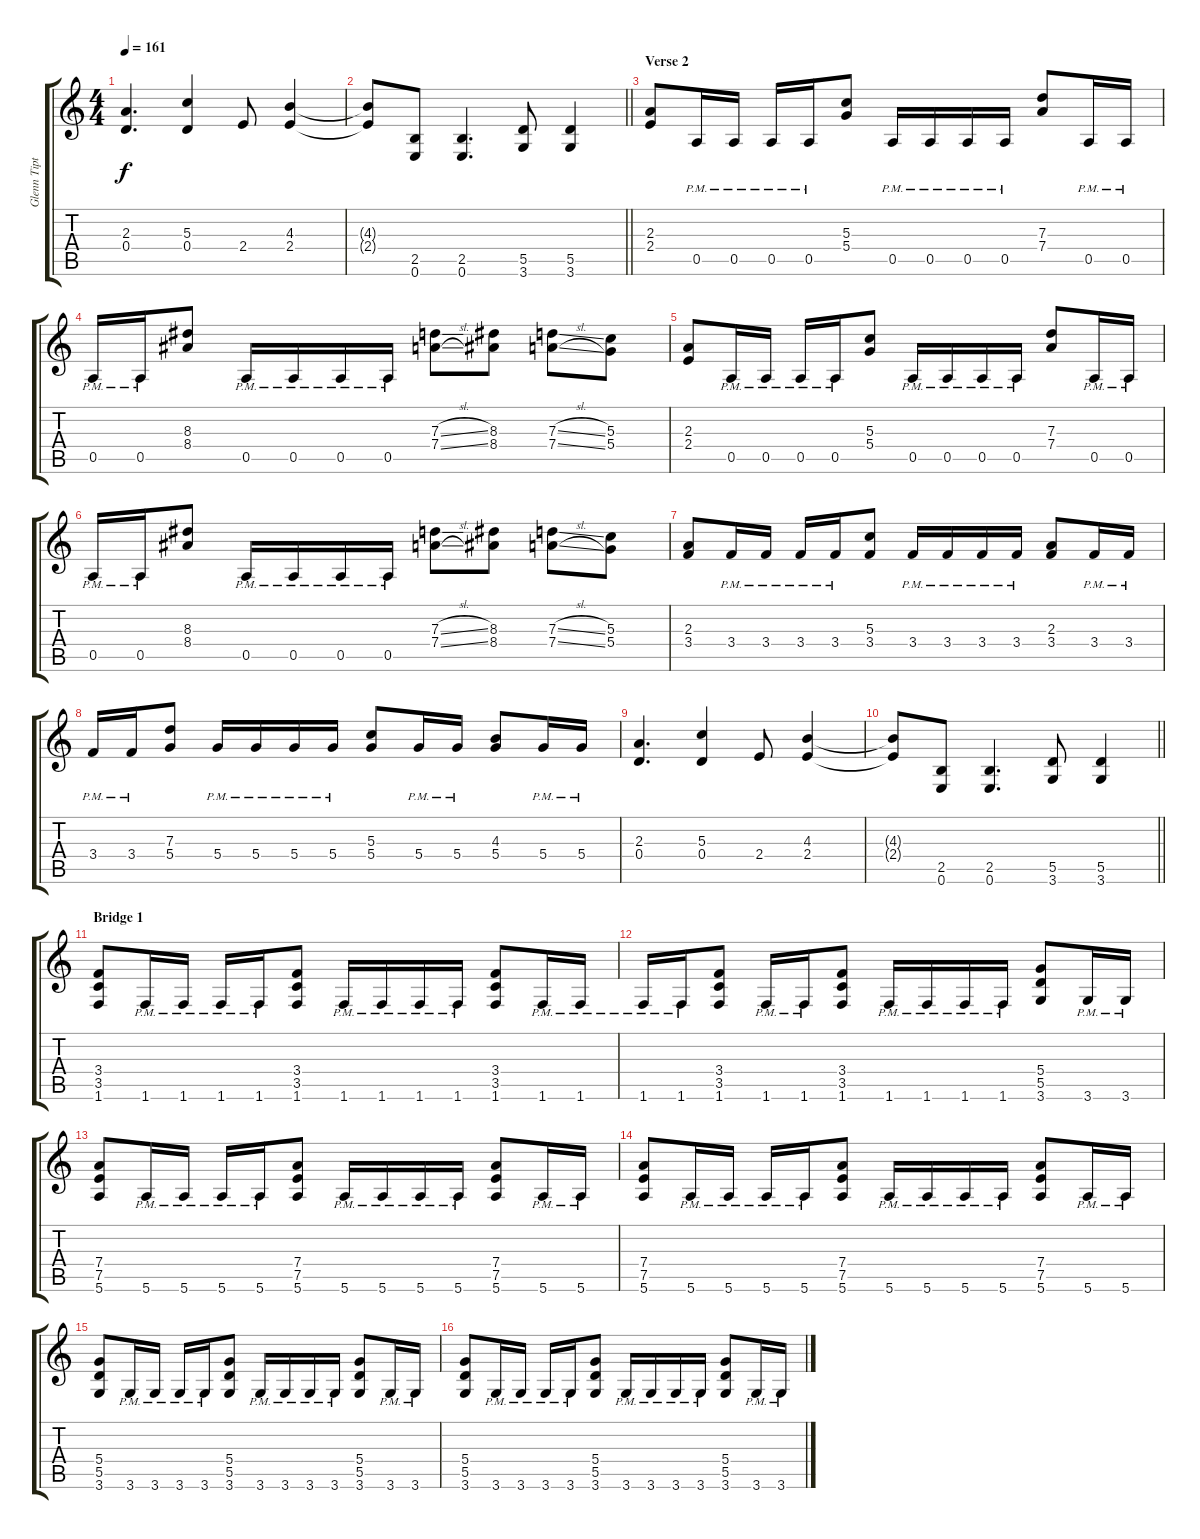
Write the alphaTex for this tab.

\track ("Glenn Tipton" "Glenn Tipt") {instrument distortionguitar}
\staff {score tabs}
\tuning (E4 B3 G3 D3 A2 E2) {hide}
\ts (4 4)
\tempo 161
\clef g2
\ks c
(2.3 0.4).4{d dy f} (5.3 0.4).4 2.4.8 (4.3 2.4).4 |
\barLineRight lightlight
(4.3{t} 2.4{t}).8 (2.5 0.6).8 (2.5 0.6).4{d} (5.5 3.6).8 (5.5 3.6).4 |
\section ("" "Verse 2")
(2.3 2.4).8 0.5{pm}.16 0.5{pm}.16 0.5{pm}.16 0.5{pm}.16 (5.3 5.4).8 0.5{pm}.16 0.5{pm}.16 0.5{pm}.16 0.5{pm}.16 (7.3 7.4).8 0.5{pm}.16 0.5{pm}.16 |
0.5{pm}.16 0.5{pm}.16 (8.3 8.4).8 0.5{pm}.16 0.5{pm}.16 0.5{pm}.16 0.5{pm}.16 (7.3{sl} 7.4{sl}).8 (8.3 8.4).8 (7.3{sl} 7.4{sl}).8 (5.3 5.4).8 |
(2.3 2.4).8 0.5{pm}.16 0.5{pm}.16 0.5{pm}.16 0.5{pm}.16 (5.3 5.4).8 0.5{pm}.16 0.5{pm}.16 0.5{pm}.16 0.5{pm}.16 (7.3 7.4).8 0.5{pm}.16 0.5{pm}.16 |
0.5{pm}.16 0.5{pm}.16 (8.3 8.4).8 0.5{pm}.16 0.5{pm}.16 0.5{pm}.16 0.5{pm}.16 (7.3{sl} 7.4{sl}).8 (8.3 8.4).8 (7.3{sl} 7.4{sl}).8 (5.3 5.4).8 |
(2.3 3.4).8 3.4{pm}.16 3.4{pm}.16 3.4{pm}.16 3.4{pm}.16 (5.3 3.4).8 3.4{pm}.16 3.4{pm}.16 3.4{pm}.16 3.4{pm}.16 (2.3 3.4).8 3.4{pm}.16 3.4{pm}.16 |
3.4{pm}.16 3.4{pm}.16 (7.3 5.4).8 5.4{pm}.16 5.4{pm}.16 5.4{pm}.16 5.4{pm}.16 (5.3 5.4).8 5.4{pm}.16 5.4{pm}.16 (4.3 5.4).8 5.4{pm}.16 5.4{pm}.16 |
(2.3 0.4).4{d} (5.3 0.4).4 2.4.8 (4.3 2.4).4 |
\barLineRight lightlight
(4.3{t} 2.4{t}).8 (2.5 0.6).8 (2.5 0.6).4{d} (5.5 3.6).8 (5.5 3.6).4 |
\section ("" "Bridge 1")
(3.4 3.5 1.6).8 1.6{pm}.16 1.6{pm}.16 1.6{pm}.16 1.6{pm}.16 (3.4 3.5 1.6).8 1.6{pm}.16 1.6{pm}.16 1.6{pm}.16 1.6{pm}.16 (3.4 3.5 1.6).8 1.6{pm}.16 1.6{pm}.16 |
1.6{pm}.16 1.6{pm}.16 (3.4 3.5 1.6).8 1.6{pm}.16 1.6{pm}.16 (3.4 3.5 1.6).8 1.6{pm}.16 1.6{pm}.16 1.6{pm}.16 1.6{pm}.16 (5.4 5.5 3.6).8 3.6{pm}.16 3.6{pm}.16 |
(7.4 7.5 5.6).8 5.6{pm}.16 5.6{pm}.16 5.6{pm}.16 5.6{pm}.16 (7.4 7.5 5.6).8 5.6{pm}.16 5.6{pm}.16 5.6{pm}.16 5.6{pm}.16 (7.4 7.5 5.6).8 5.6{pm}.16 5.6{pm}.16 |
(7.4 7.5 5.6).8 5.6{pm}.16 5.6{pm}.16 5.6{pm}.16 5.6{pm}.16 (7.4 7.5 5.6).8 5.6{pm}.16 5.6{pm}.16 5.6{pm}.16 5.6{pm}.16 (7.4 7.5 5.6).8 5.6{pm}.16 5.6{pm}.16 |
(5.4 5.5 3.6).8 3.6{pm}.16 3.6{pm}.16 3.6{pm}.16 3.6{pm}.16 (5.4 5.5 3.6).8 3.6{pm}.16 3.6{pm}.16 3.6{pm}.16 3.6{pm}.16 (5.4 5.5 3.6).8 3.6{pm}.16 3.6{pm}.16 |
(5.4 5.5 3.6).8 3.6{pm}.16 3.6{pm}.16 3.6{pm}.16 3.6{pm}.16 (5.4 5.5 3.6).8 3.6{pm}.16 3.6{pm}.16 3.6{pm}.16 3.6{pm}.16 (5.4 5.5 3.6).8 3.6{pm}.16 3.6{pm}.16
